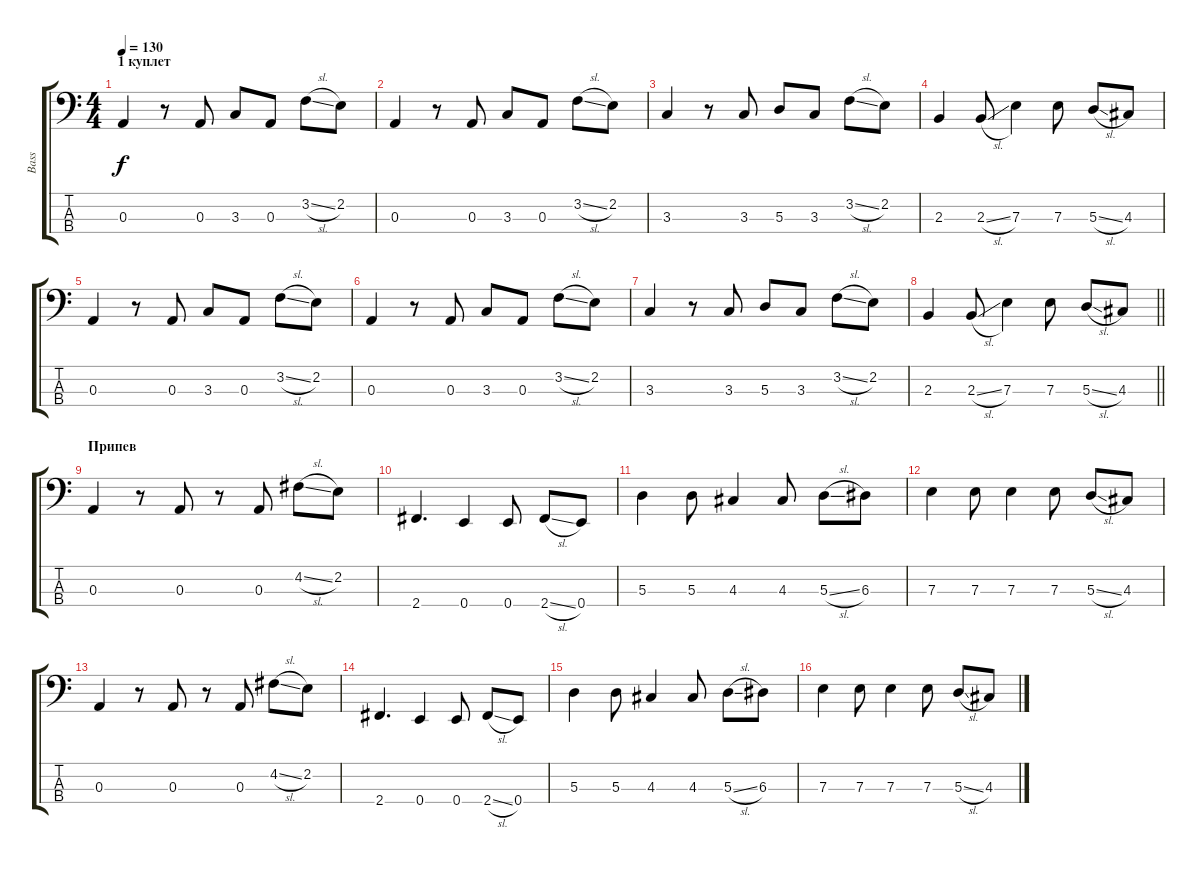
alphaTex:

\track ("Bass" "Bass") {instrument electricbassfinger}
\staff {score tabs}
\tuning (G2 D2 A1 E1) {hide}
\ts (4 4)
\section ("" "1 куплет")
\tempo 130
\clef f4
\ks c
0.3.4{dy f} r.8 0.3.8 3.3.8 0.3.8 3.2{sl}.8 2.2.8 |
0.3.4 r.8 0.3.8 3.3.8 0.3.8 3.2{sl}.8 2.2.8 |
3.3.4 r.8 3.3.8 5.3.8 3.3.8 3.2{sl}.8 2.2.8 |
2.3.4 2.3{sl}.8 7.3.4 7.3.8 5.3{sl}.8 4.3.8 |
0.3.4 r.8 0.3.8 3.3.8 0.3.8 3.2{sl}.8 2.2.8 |
0.3.4 r.8 0.3.8 3.3.8 0.3.8 3.2{sl}.8 2.2.8 |
3.3.4 r.8 3.3.8 5.3.8 3.3.8 3.2{sl}.8 2.2.8 |
\barLineRight lightlight
2.3.4 2.3{sl}.8 7.3.4 7.3.8 5.3{sl}.8 4.3.8 |
\section ("" "Припев")
0.3.4 r.8 0.3.8 r.8 0.3.8 4.2{sl}.8 2.2.8 |
2.4.4{d} 0.4.4 0.4.8 2.4{sl}.8 0.4.8 |
5.3.4 5.3.8 4.3.4 4.3.8 5.3{sl}.8 6.3.8 |
7.3.4 7.3.8 7.3.4 7.3.8 5.3{sl}.8 4.3.8 |
0.3.4 r.8 0.3.8 r.8 0.3.8 4.2{sl}.8 2.2.8 |
2.4.4{d} 0.4.4 0.4.8 2.4{sl}.8 0.4.8 |
5.3.4 5.3.8 4.3.4 4.3.8 5.3{sl}.8 6.3.8 |
7.3.4 7.3.8 7.3.4 7.3.8 5.3{sl}.8 4.3.8
